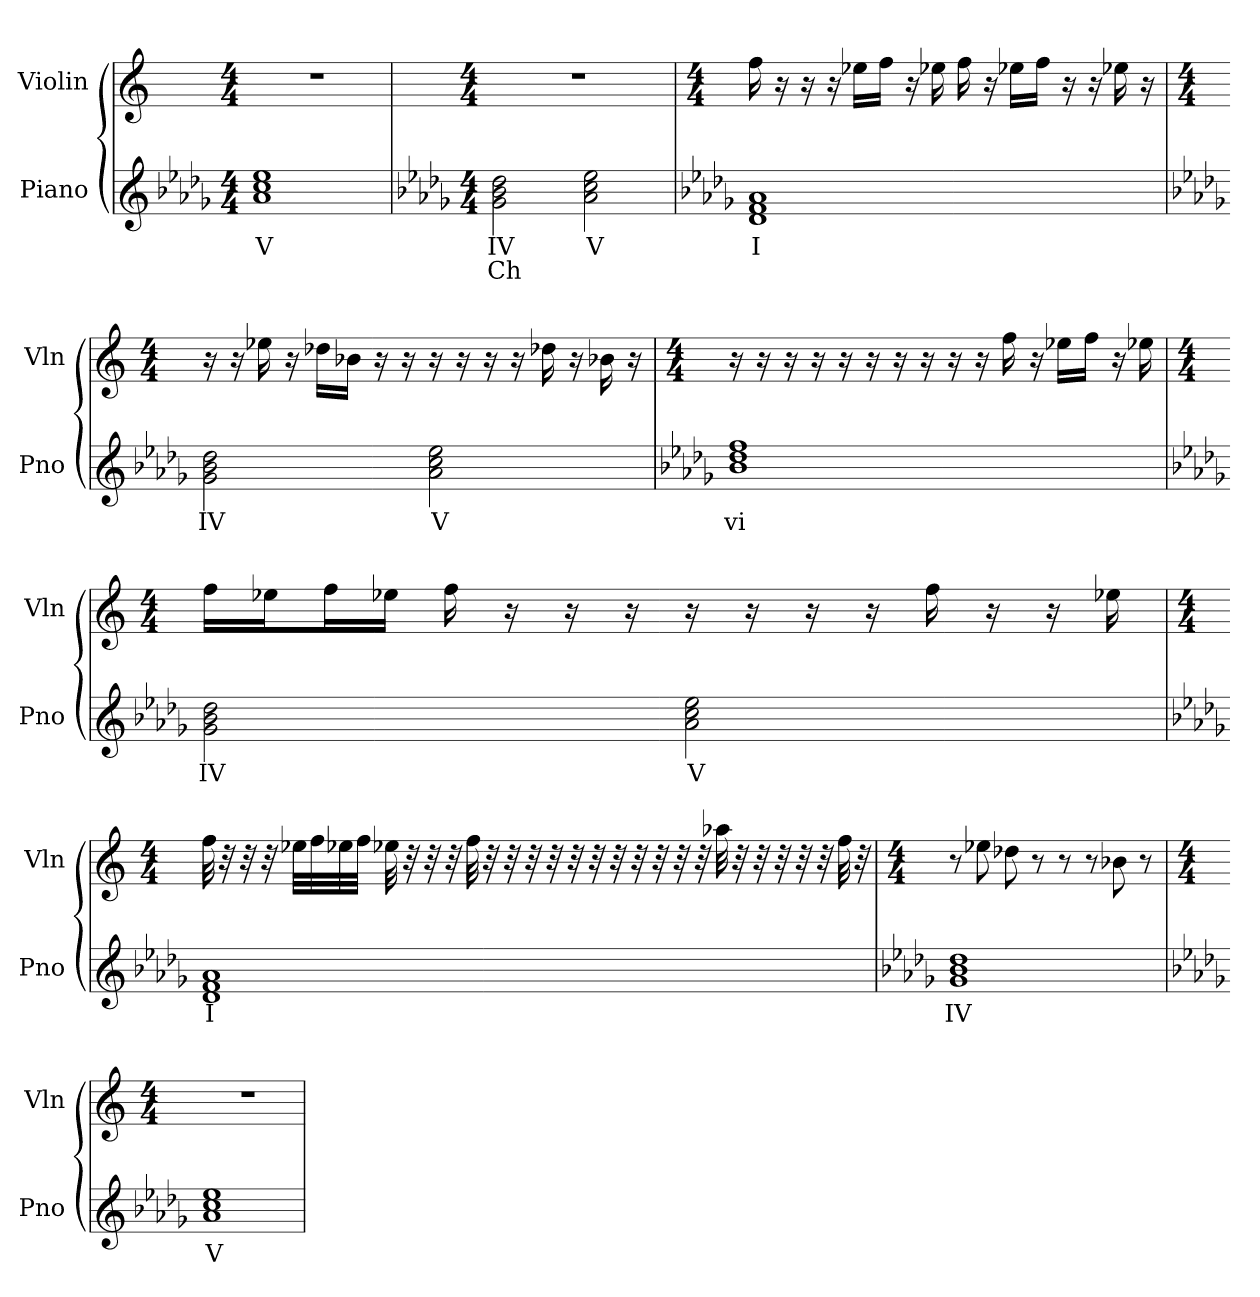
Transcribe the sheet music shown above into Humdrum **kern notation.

**kern	**text	**text	**kern
*part2	*part2	*part2	*part1
*staff2	*staff2	*staff2	*staff1
*I"Piano	*	*	*I"Violin
*I'Pno	*	*	*I'Vln
*k[b-e-a-d-g-]	*	*	*
*D-:	*	*	*
*M4/4	*	*	*M4/4
=	=	=	=
1a- 1cc 1ee-	V	.	1r
=	=	=	=
*k[b-e-a-d-g-]	*	*	*
*D-:	*	*	*
*M4/4	*	*	*M4/4
2g- 2b- 2dd-	IV	Ch	1r
2a- 2cc 2ee-	V	.	.
=	=	=	=
*k[b-e-a-d-g-]	*	*	*
*D-:	*	*	*
*	*	*	*M4/4
1d- 1f 1a-	I	.	16ff
.	.	.	16r
.	.	.	16r
.	.	.	16r
.	.	.	16ee-XLL
.	.	.	16ffJJ
.	.	.	16r
.	.	.	16ee-X
.	.	.	16ff
.	.	.	16r
.	.	.	16ee-XLL
.	.	.	16ffJJ
.	.	.	16r
.	.	.	16r
.	.	.	16ee-X
.	.	.	16r
=	=	=	=
*k[b-e-a-d-g-]	*	*	*
*D-:	*	*	*
*	*	*	*M4/4
2g- 2b- 2dd-	IV	.	16r
.	.	.	16r
.	.	.	16ee-X
.	.	.	16r
.	.	.	16dd-XLL
.	.	.	16b-XJJ
.	.	.	16r
.	.	.	16r
2a- 2cc 2ee-	V	.	16r
.	.	.	16r
.	.	.	16r
.	.	.	16r
.	.	.	16dd-X
.	.	.	16r
.	.	.	16b-X
.	.	.	16r
=	=	=	=
*k[b-e-a-d-g-]	*	*	*
*D-:	*	*	*
*	*	*	*M4/4
1b- 1dd- 1ff	vi	.	16r
.	.	.	16r
.	.	.	16r
.	.	.	16r
.	.	.	16r
.	.	.	16r
.	.	.	16r
.	.	.	16r
.	.	.	16r
.	.	.	16r
.	.	.	16ff
.	.	.	16r
.	.	.	16ee-XLL
.	.	.	16ffJJ
.	.	.	16r
.	.	.	16ee-X
=	=	=	=
*k[b-e-a-d-g-]	*	*	*
*D-:	*	*	*
*	*	*	*M4/4
2g- 2b- 2dd-	IV	.	16ffLL
.	.	.	16ee-XJ
.	.	.	16ffL
.	.	.	16ee-XJJ
.	.	.	16ff
.	.	.	16r
.	.	.	16r
.	.	.	16r
2a- 2cc 2ee-	V	.	16r
.	.	.	16r
.	.	.	16r
.	.	.	16r
.	.	.	16ff
.	.	.	16r
.	.	.	16r
.	.	.	16ee-X
=	=	=	=
*k[b-e-a-d-g-]	*	*	*
*D-:	*	*	*
*	*	*	*M4/4
1d- 1f 1a-	I	.	32ff
.	.	.	32r
.	.	.	32r
.	.	.	32r
.	.	.	32ee-XLLL
.	.	.	32ff
.	.	.	32ee-X
.	.	.	32ffJJJ
.	.	.	32ee-X
.	.	.	32r
.	.	.	32r
.	.	.	32r
.	.	.	32ff
.	.	.	32r
.	.	.	32r
.	.	.	32r
.	.	.	32r
.	.	.	32r
.	.	.	32r
.	.	.	32r
.	.	.	32r
.	.	.	32r
.	.	.	32r
.	.	.	32r
.	.	.	32aa-X
.	.	.	32r
.	.	.	32r
.	.	.	32r
.	.	.	32r
.	.	.	32r
.	.	.	32ff
.	.	.	32r
=	=	=	=
*k[b-e-a-d-g-]	*	*	*
*D-:	*	*	*
*	*	*	*M4/4
1g- 1b- 1dd-	IV	.	8r
.	.	.	8ee-X
.	.	.	8dd-X
.	.	.	8r
.	.	.	8r
.	.	.	8r
.	.	.	8b-X
.	.	.	8r
=	=	=	=
*k[b-e-a-d-g-]	*	*	*
*D-:	*	*	*
*	*	*	*M4/4
1a- 1cc 1ee-	V	.	1r
=	=	=	=
*-	*-	*-	*-
